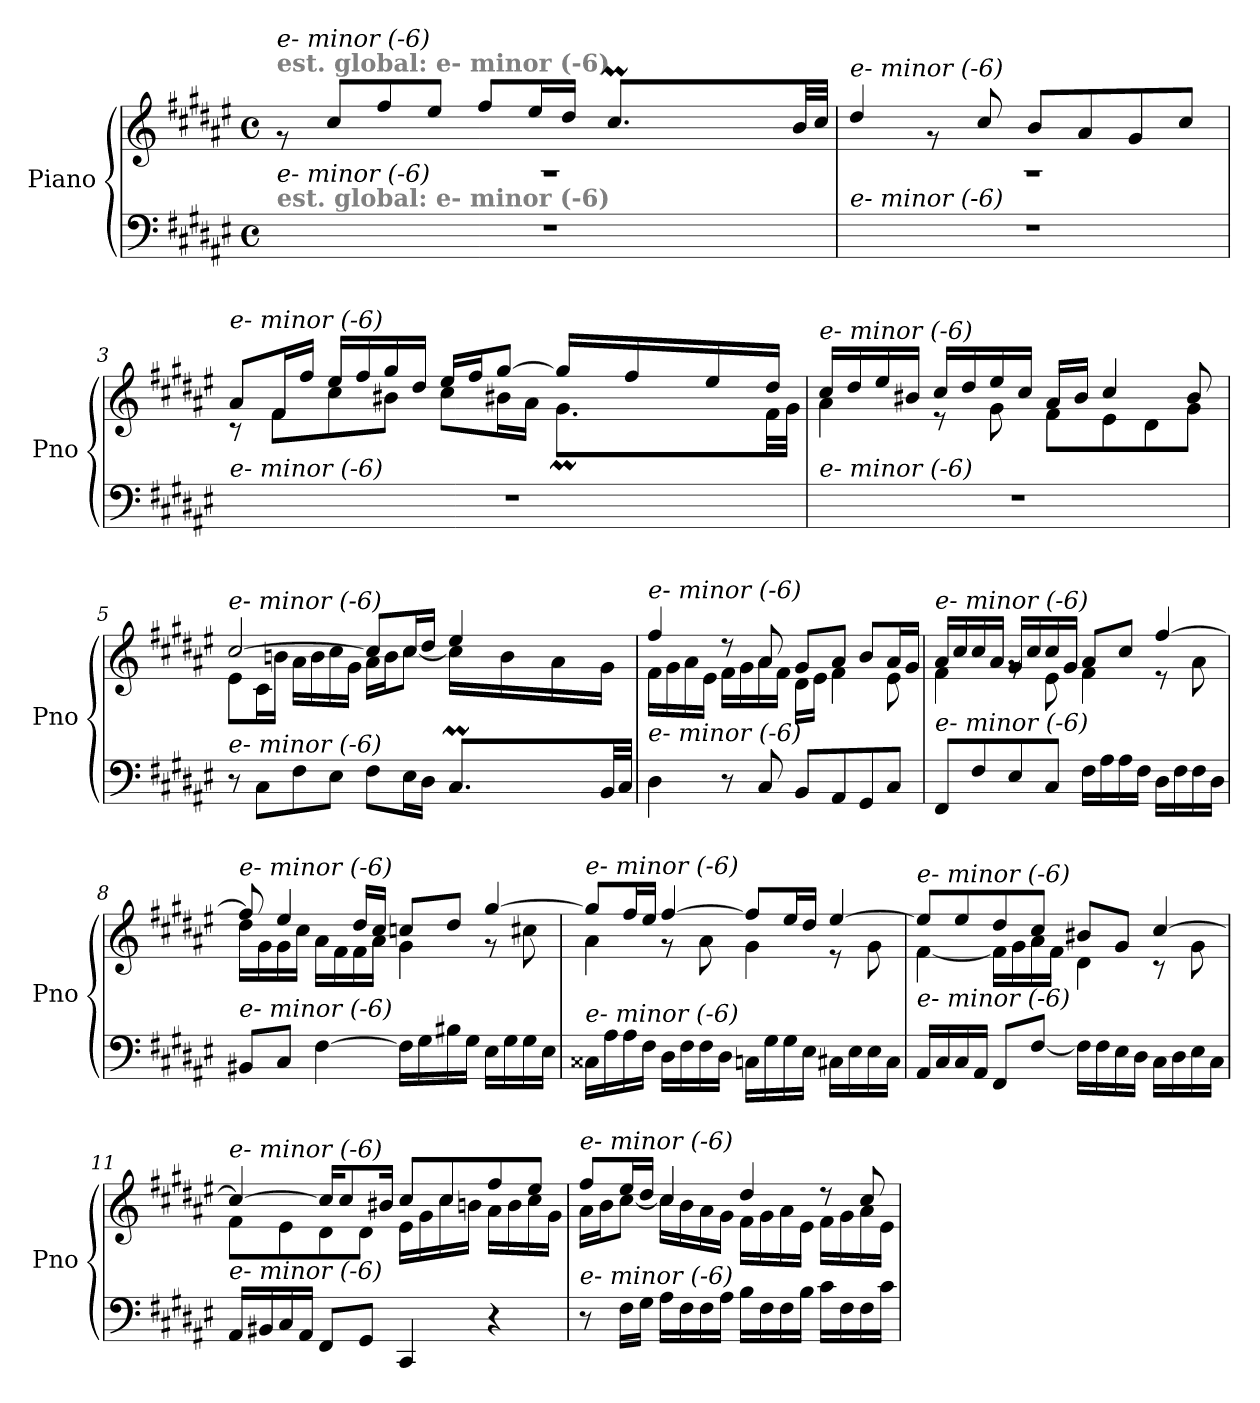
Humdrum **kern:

**kern	**kern
*part1	*part1
*staff2	*staff1
*I"Piano	*
*I'Pno	*
*clefF4	*clefG2
*k[f#c#g#d#a#e#]	*k[f#c#g#d#a#e#]
*M4/4	*M4/4
*met(c)	*met(c)
=1	=1
*^	*^
*	*	*	*^
!	!	!LO:TX:a:B:color=#808080:t=est. global&colon; e- minor (-6)	!	!
!	!	!LO:TX:i:t=e- minor (-6)	!	!
!LO:TX:a:B:color=#808080:t=est. global&colon; e- minor (-6)	!	!	!	!
!LO:TX:i:t=e- minor (-6)	!	!	!	!
2.ryy	1r	1rA	2.ryy	8r
.	.	.	.	8cc#/L
.	.	.	.	8ff#/
.	.	.	.	8ee#/J
.	.	.	.	8ff#/L
.	.	.	.	16ee#/L
.	.	.	.	16dd#/JJ
*	*	*	*Xtuplet	*
8.ryy	.	.	128%3dd#yy	8.cc#M/L
.	.	.	128%3cc#yy	.
.	.	.	128%3dd#yy	.
.	.	.	128%3cc#yy	.
.	.	.	128%3dd#yy	.
.	.	.	128%3cc#yy	.
.	.	.	128%3dd#yy	.
.	.	.	128%3cc#yy	.
16ryy	.	.	16ryy	32b/LL
.	.	.	.	32cc#/JJJ
*v	*v	*	*	*
=2	=2	=2	=2
!	!LO:TX:i:t=e- minor (-6)	!	!
!LO:TX:i:t=e- minor (-6)	!	!	!
*	*	*v	*v
1r	1rA	4dd#/
.	.	8rg
.	.	8cc#/
.	.	8b/L
.	.	8a#/
.	.	8g#/
.	.	8cc#/J
!!LO:LB:g=z
=3	=3	=3
*^	*	*^
!	!	!LO:TX:i:t=e- minor (-6)	!	!
!LO:TX:i:t=e- minor (-6)	!	!	!	!
2.ryy	1r	8a#/L	8r	2.ryy
.	.	16f#/L	8f#\L	.
.	.	16ff#/JJ	.	.
.	.	16ee#/LL	8cc#\	.
.	.	16ff#/	.	.
.	.	16gg#/	8b#X\J	.
.	.	16dd#/JJ	.	.
.	.	16ee#/LL	8cc#\L	.
.	.	16ff#/J	.	.
.	.	[8gg#/J	16b#X\L	.
.	.	.	16a#\JJ	.
8.ryy	.	16gg#/LL]	8.g#M\L	128%3a#yy
.	.	.	.	128%3g#yy
.	.	.	.	128%3a#yy
.	.	16ff#/	.	.
.	.	.	.	128%3g#yy
.	.	.	.	128%3a#yy
.	.	.	.	128%3g#yy
.	.	16ee#/	.	.
.	.	.	.	128%3a#yy
.	.	.	.	128%3g#yy
16ryy	.	16dd#/JJ	32f#\LL	16ryy
.	.	.	32g#\JJJ	.
*v	*v	*	*	*
*	*	*v	*v
!!LO:LB:g=z
=4	=4	=4
!	!LO:TX:i:t=e- minor (-6)	!
!LO:TX:i:t=e- minor (-6)	!	!
1r	16cc#/LL	4a#\
.	16dd#/	.
.	16ee#/	.
.	16b#X/JJ	.
.	16cc#/LL	8r
.	16dd#/	.
.	16ee#/	8g#\
.	16cc#/JJ	.
.	16a#/LL	8f#\L
.	16b#/JJ	.
.	4cc#/	8e#\
.	.	8d#\
.	8b#/	8g#\J
=5	=5	=5
*^	*	*^
!	!	!LO:TX:i:t=e- minor (-6)	!	!
!LO:TX:i:t=e- minor (-6)	!	!	!	!
8r	2.ryy	[2cc#/	8e#\L	2.ryy
8C#\L	.	.	16c#\L	.
.	.	.	16bn\JJ	.
8F#\	.	.	16a#\LL	.
.	.	.	16b\	.
8E#\J	.	.	16cc#\	.
.	.	.	16g#\JJ	.
8F#\L	.	8cc#/L]	16a#\LL	.
.	.	.	16b\J	.
16E#\L	.	16cc#/L	[8cc#\J	.
16D#\JJ	.	16dd#/JJ	.	.
*	*Xtuplet	*	*	*
8.C#M/L	128%3D#yy	4ee#/	16cc#\LL]	8.ryy
.	128%3C#yy	.	.	.
.	128%3D#yy	.	.	.
.	.	.	16b\	.
.	128%3C#yy	.	.	.
.	128%3D#yy	.	.	.
.	128%3C#yy	.	.	.
.	.	.	16a#\	.
.	128%3D#yy	.	.	.
.	128%3C#yy	.	.	.
32BB/LL	16ryy	.	16g#\JJ	16ryy
32C#/JJJ	.	.	.	.
*v	*v	*	*	*
*	*	*v	*v
!!LO:LB:g=z
=6	=6	=6
!	!LO:TX:i:t=e- minor (-6)	!
!LO:TX:i:t=e- minor (-6)	!	!
4D#\	4ff#/	16f#\LL
.	.	16g#\
.	.	16a#\
.	.	16e#\JJ
8r	8r	16f#\LL
.	.	16g#\
8C#/	8a#/	16a#\
.	.	16f#\JJ
8BB/L	8g#/L	16d#\LL
.	.	16e#\JJ
8AA#/	8a#/J	4f#\
8GG#/	8b/L	.
8C#/J	16a#/L	8e#\
.	16g#/JJ	.
!!LO:LB:g=z	!!
=7	=7	=7
!	!LO:TX:i:t=e- minor (-6)	!
!LO:TX:i:t=e- minor (-6)	!	!
8FF#/L	16a#/LL	4f#\
.	16cc#/	.
8F#/	16cc#/	.
.	16a#/JJ	.
8E#/	16g#/LL	8rg
.	16cc#/	.
8C#/J	16cc#/	8e#\
.	16g#/JJ	.
16F#\LL	8a#/L	4f#\
16A#\	.	.
16A#\	8cc#/J	.
16F#\JJ	.	.
16D#\LL	[4ff#/	8r
16F#\	.	.
16F#\	.	8a#\
16D#\JJ	.	.
=8	=8	=8
!	!LO:TX:i:t=e- minor (-6)	!
!LO:TX:i:t=e- minor (-6)	!	!
8BB#X/L	8ff#/]	16dd#\LL
.	.	16g#\
8C#/J	4ee#/	16g#\
.	.	16cc#\JJ
[4F#\	.	16a#\LL
.	.	16f#\
.	16dd#/LL	16f#\
.	16cc#/JJ	16a#\JJ
16F#\LL]	8ccni/L	4g#\
16G#\	.	.
16B#X\	8dd#/J	.
16G#\JJ	.	.
16E#\LL	[4gg#/	8r
16G#\	.	.
16G#\	.	8cc#Xi\
16E#\JJ	.	.
!!LO:PB:g=z	!!
=9	=9	=9
!	!LO:TX:i:t=e- minor (-6)	!
!LO:TX:i:t=e- minor (-6)	!	!
16C##X\LL	8gg#/L]	4a#\
16A#\	.	.
16A#\	16ff#/L	.
16F#\JJ	16ee#/JJ	.
16D#\LL	[4ff#/	8r
16F#\	.	.
16F#\	.	8a#\
16D#\JJ	.	.
16Cni\LL	8ff#/L]	4g#\
16G#\	.	.
16G#\	16ee#/L	.
16E#\JJ	16dd#/JJ	.
16C#X\LL	[4ee#/	8r
16E#\	.	.
16E#\	.	8g#\
16C#\JJ	.	.
!!LO:LB:g=z	!!
=10	=10	=10
!	!LO:TX:i:t=e- minor (-6)	!
!LO:TX:i:t=e- minor (-6)	!	!
16AA#/LL	8ee#/L]	[4f#\
16C#/	.	.
16C#/	8ee#/	.
16AA#/JJ	.	.
8FF#/L	8dd#/	16f#\LL]
.	.	16g#\
[8F#/J	8cc#/J	16a#\
.	.	16f#\JJ
16F#\LL]	8b#X/L	4d#\
16F#\	.	.
16E#\	8g#/J	.
16D#\JJ	.	.
16C#\LL	[4cc#/	8r
16D#\	.	.
16E#\	.	8g#\
16C#\JJ	.	.
=11	=11	=11
!	!LO:TX:i:t=e- minor (-6)	!
!LO:TX:i:t=e- minor (-6)	!	!
16AA#/LL	4cc#/_	8f#\L
16BB#X/	.	.
16C#/	.	8e#\
16AA#/JJ	.	.
8FF#/L	16cc#/KL]	8d#\
.	8cc#/	.
8GG#/J	.	8d#\J
.	16b#X/Jk	.
4CC#/	8cc#/L	16e#\LL
.	.	16g#\
.	8cc#/	16cc#\
.	.	16bn\JJ
4r	8ff#/	16a#\LL
.	.	16b\
.	8ee#/J	16cc#\
.	.	16g#\JJ
!!LO:LB:g=z	!!
=12	=12	=12
!	!LO:TX:i:t=e- minor (-6)	!
!LO:TX:i:t=e- minor (-6)	!	!
8r	8ff#/L	16a#\LL
.	.	16b\J
16F#\LL	16ee#/L	[8cc#\J
16G#\JJ	16dd#/JJ	.
16A#\LL	4cc#/	16cc#\LL]
16F#\	.	16b\
16F#\	.	16a#\
16A#\JJ	.	16g#\JJ
16B\LL	4dd#/	16f#\LL
16F#\	.	16g#\
16F#\	.	16a#\
16B\JJ	.	16e#\JJ
16c#\LL	8r	16f#\LL
16F#\	.	16g#\
16F#\	8cc#/	16a#\
16c#\JJ	.	16e#\JJ
*	*v	*v
=	=
*-	*-
